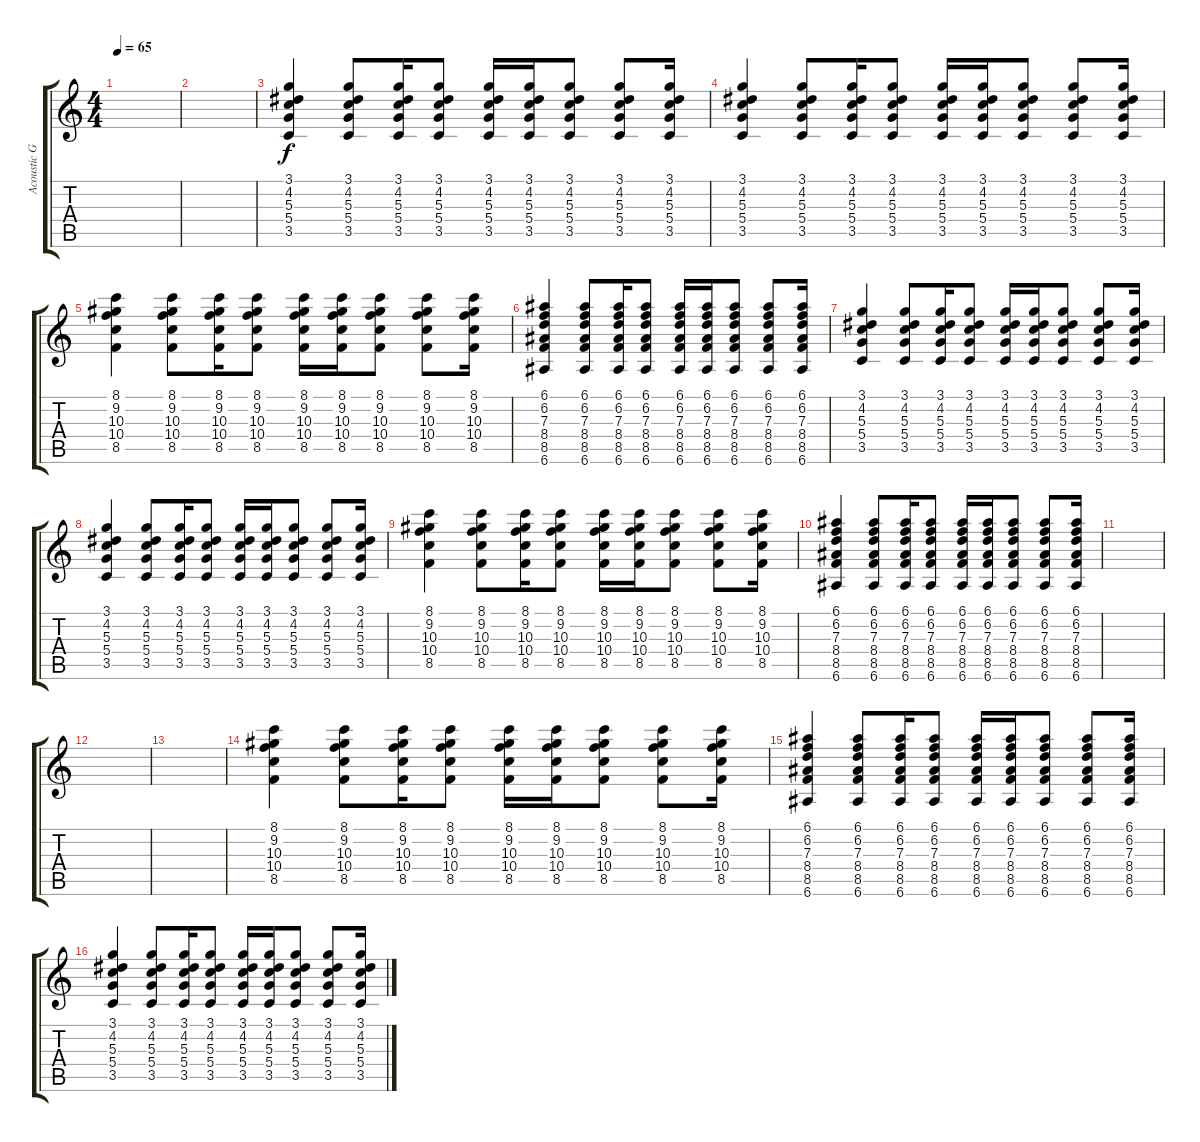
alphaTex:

\track ("Acoustic Guitar" "Acoustic G") {instrument acousticguitarsteel}
\staff {score tabs}
\tuning (E4 B3 G3 D3 A2 E2) {hide}
\ts (4 4)
\tempo 65
\clef g2
\ks c
|
|
(3.1 4.2 5.3 5.4 3.5).4 (3.1 4.2 5.3 5.4 3.5).8 (3.1 4.2 5.3 5.4 3.5).16 (3.1 4.2 5.3 5.4 3.5).8 (3.1 4.2 5.3 5.4 3.5).16 (3.1 4.2 5.3 5.4 3.5).16 (3.1 4.2 5.3 5.4 3.5).8 (3.1 4.2 5.3 5.4 3.5).8 (3.1 4.2 5.3 5.4 3.5).16 |
(3.1 4.2 5.3 5.4 3.5).4 (3.1 4.2 5.3 5.4 3.5).8 (3.1 4.2 5.3 5.4 3.5).16 (3.1 4.2 5.3 5.4 3.5).8 (3.1 4.2 5.3 5.4 3.5).16 (3.1 4.2 5.3 5.4 3.5).16 (3.1 4.2 5.3 5.4 3.5).8 (3.1 4.2 5.3 5.4 3.5).8 (3.1 4.2 5.3 5.4 3.5).16 |
(8.1 9.2 10.3 10.4 8.5).4 (8.1 9.2 10.3 10.4 8.5).8 (8.1 9.2 10.3 10.4 8.5).16 (8.1 9.2 10.3 10.4 8.5).8 (8.1 9.2 10.3 10.4 8.5).16 (8.1 9.2 10.3 10.4 8.5).16 (8.1 9.2 10.3 10.4 8.5).8 (8.1 9.2 10.3 10.4 8.5).8 (8.1 9.2 10.3 10.4 8.5).16 |
(6.1 6.2 7.3 8.4 8.5 6.6).4 (6.1 6.2 7.3 8.4 8.5 6.6).8 (6.1 6.2 7.3 8.4 8.5 6.6).16 (6.1 6.2 7.3 8.4 8.5 6.6).8 (6.1 6.2 7.3 8.4 8.5 6.6).16 (6.1 6.2 7.3 8.4 8.5 6.6).16 (6.1 6.2 7.3 8.4 8.5 6.6).8 (6.1 6.2 7.3 8.4 8.5 6.6).8 (6.1 6.2 7.3 8.4 8.5 6.6).16 |
(3.1 4.2 5.3 5.4 3.5).4 (3.1 4.2 5.3 5.4 3.5).8 (3.1 4.2 5.3 5.4 3.5).16 (3.1 4.2 5.3 5.4 3.5).8 (3.1 4.2 5.3 5.4 3.5).16 (3.1 4.2 5.3 5.4 3.5).16 (3.1 4.2 5.3 5.4 3.5).8 (3.1 4.2 5.3 5.4 3.5).8 (3.1 4.2 5.3 5.4 3.5).16 |
(3.1 4.2 5.3 5.4 3.5).4 (3.1 4.2 5.3 5.4 3.5).8 (3.1 4.2 5.3 5.4 3.5).16 (3.1 4.2 5.3 5.4 3.5).8 (3.1 4.2 5.3 5.4 3.5).16 (3.1 4.2 5.3 5.4 3.5).16 (3.1 4.2 5.3 5.4 3.5).8 (3.1 4.2 5.3 5.4 3.5).8 (3.1 4.2 5.3 5.4 3.5).16 |
(8.1 9.2 10.3 10.4 8.5).4 (8.1 9.2 10.3 10.4 8.5).8 (8.1 9.2 10.3 10.4 8.5).16 (8.1 9.2 10.3 10.4 8.5).8 (8.1 9.2 10.3 10.4 8.5).16 (8.1 9.2 10.3 10.4 8.5).16 (8.1 9.2 10.3 10.4 8.5).8 (8.1 9.2 10.3 10.4 8.5).8 (8.1 9.2 10.3 10.4 8.5).16 |
(6.1 6.2 7.3 8.4 8.5 6.6).4 (6.1 6.2 7.3 8.4 8.5 6.6).8 (6.1 6.2 7.3 8.4 8.5 6.6).16 (6.1 6.2 7.3 8.4 8.5 6.6).8 (6.1 6.2 7.3 8.4 8.5 6.6).16 (6.1 6.2 7.3 8.4 8.5 6.6).16 (6.1 6.2 7.3 8.4 8.5 6.6).8 (6.1 6.2 7.3 8.4 8.5 6.6).8 (6.1 6.2 7.3 8.4 8.5 6.6).16 |
|
|
|
(8.1 9.2 10.3 10.4 8.5).4 (8.1 9.2 10.3 10.4 8.5).8 (8.1 9.2 10.3 10.4 8.5).16 (8.1 9.2 10.3 10.4 8.5).8 (8.1 9.2 10.3 10.4 8.5).16 (8.1 9.2 10.3 10.4 8.5).16 (8.1 9.2 10.3 10.4 8.5).8 (8.1 9.2 10.3 10.4 8.5).8 (8.1 9.2 10.3 10.4 8.5).16 |
(6.1 6.2 7.3 8.4 8.5 6.6).4 (6.1 6.2 7.3 8.4 8.5 6.6).8 (6.1 6.2 7.3 8.4 8.5 6.6).16 (6.1 6.2 7.3 8.4 8.5 6.6).8 (6.1 6.2 7.3 8.4 8.5 6.6).16 (6.1 6.2 7.3 8.4 8.5 6.6).16 (6.1 6.2 7.3 8.4 8.5 6.6).8 (6.1 6.2 7.3 8.4 8.5 6.6).8 (6.1 6.2 7.3 8.4 8.5 6.6).16 |
(3.1 4.2 5.3 5.4 3.5).4 (3.1 4.2 5.3 5.4 3.5).8 (3.1 4.2 5.3 5.4 3.5).16 (3.1 4.2 5.3 5.4 3.5).8 (3.1 4.2 5.3 5.4 3.5).16 (3.1 4.2 5.3 5.4 3.5).16 (3.1 4.2 5.3 5.4 3.5).8 (3.1 4.2 5.3 5.4 3.5).8 (3.1 4.2 5.3 5.4 3.5).16
